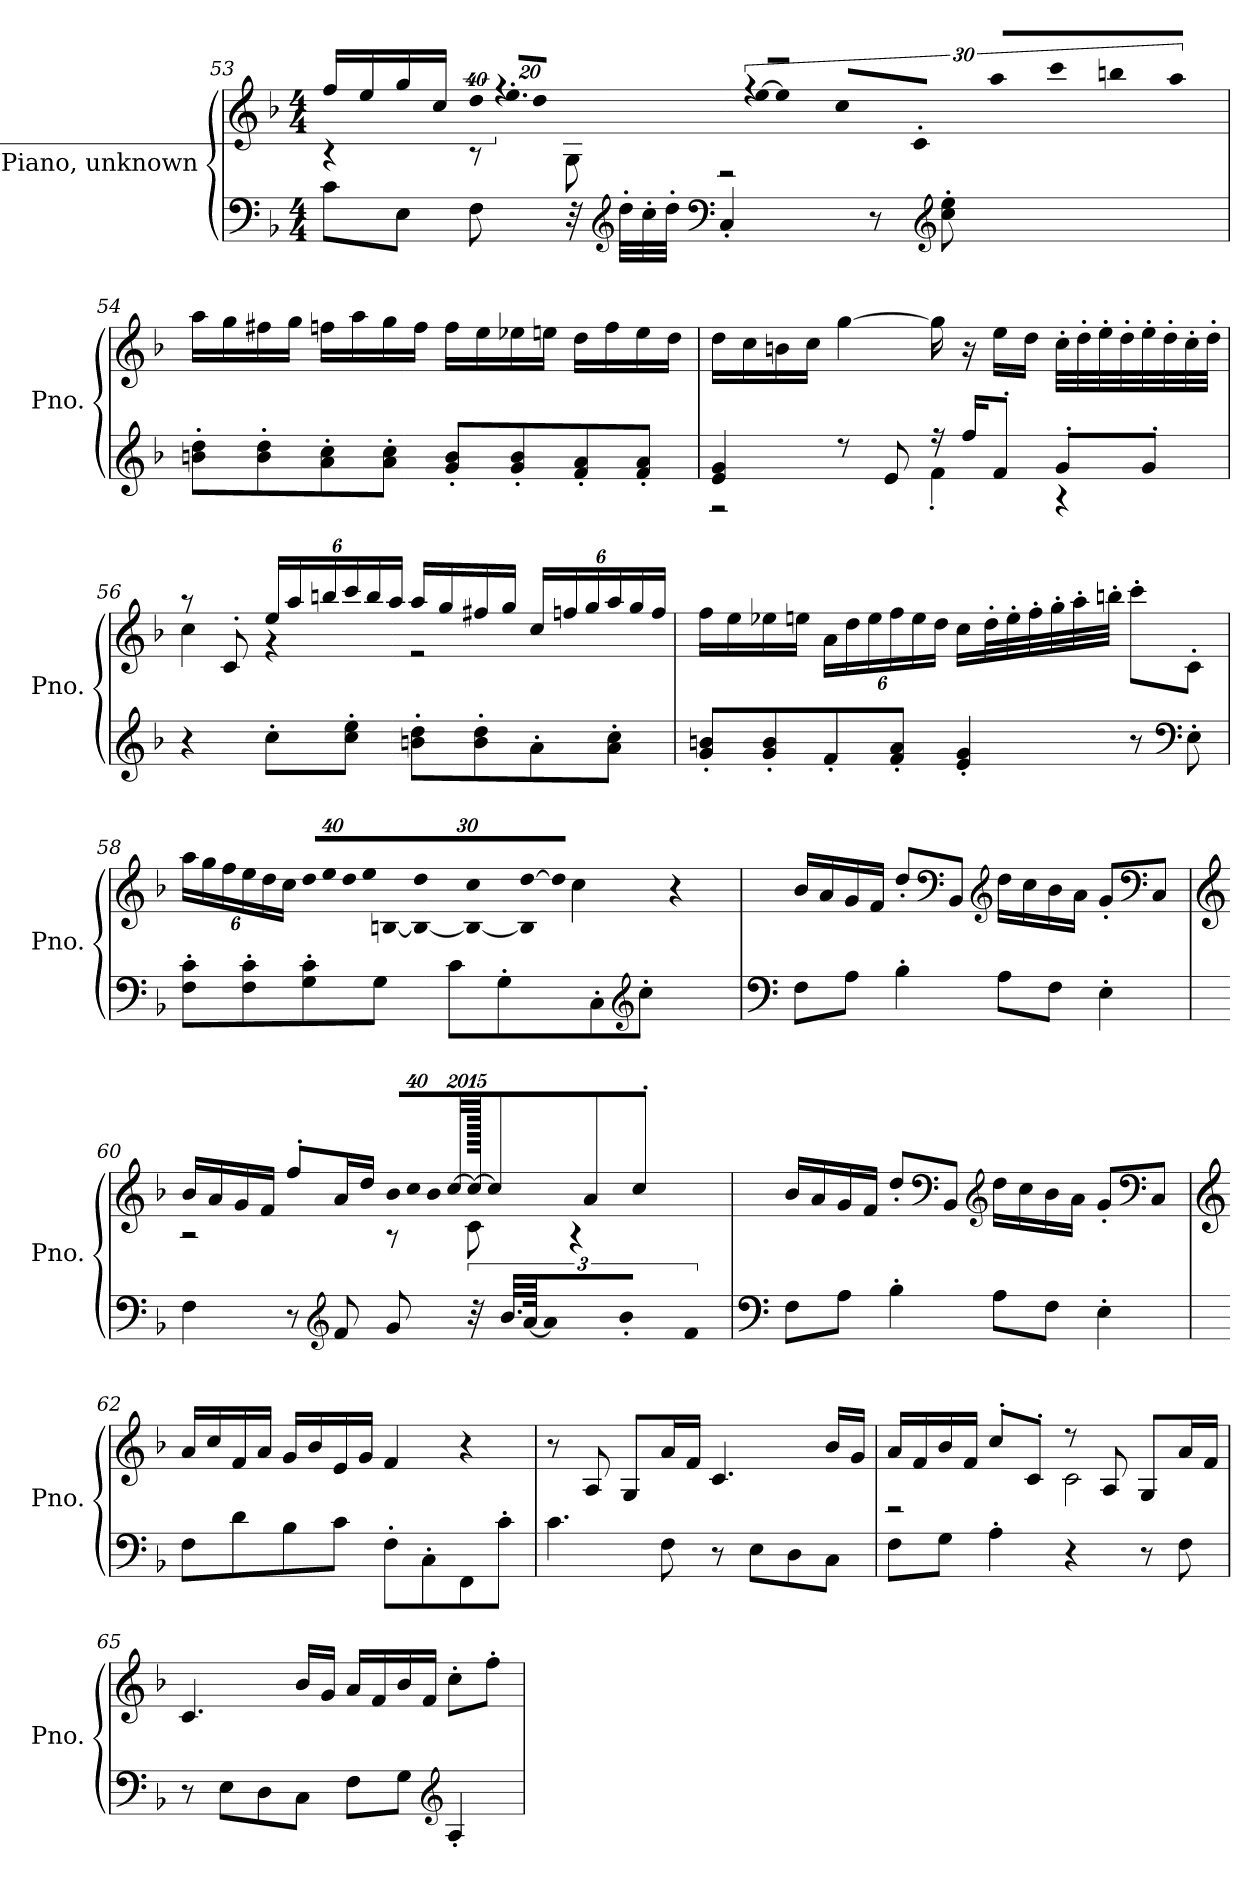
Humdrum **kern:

**kern	**kern
*part1	*part1
*staff2	*staff1
*I"Piano, unknown	*
*I'Pno.	*
!!LO:LB:g=z
*clefF4	*clefG2
*k[b-]	*k[b-]
*M4/4	*M4/4
=53	=53
*	*^
8c\L	16ff/LL	4r
.	16ee/	.
8E\J	16gg/	.
.	16cc/JJ	.
!	!LO:N:vis=32	!
8F\	640%23dd/	8r
!	!LO:N:vis=128	!
.	1920%17r	.
!	!LO:N:vis=64.	!
.	640%17ee'/KLLL	.
!	!LO:N:vis=32	!
.	640%23dd/JJJ	.
!	!LO:N:vis=128	!
.	1920%17r	.
!	!LO:N:vis=256	!
.	[1920%17ee/KKKKL	.
32r	8ee/J]	8G\
*clefG2	*	*
32dd'\LLL	.	.
32cc'\	.	.
32dd'\JJJ	.	.
*clefF4	*	*
4C'/	8cc/L	2r
.	8c'/J	.
8r	16aa/LL	.
.	16ccc/	.
*clefG2	*	*
8cc\' 8ee\'	16bbn/	.
.	16aa/JJ	.
*	*v	*v
=54	=54
8bn\' 8dd\'L	16aa\LL
.	16gg\
8b\' 8dd\'	16ff#X\
.	16gg\JJ
8a\' 8cc\'	16ffn\LL
.	16aa\
8a\' 8cc\'J	16gg\
.	16ff\JJ
8g/' 8b/'L	16ff\LL
.	16ee\
8g/' 8b/'	16ee-X\
.	16een\JJ
8f/' 8a/'	16dd\LL
.	16ff\
8f/' 8a/'J	16ee\
.	16dd\JJ
!!LO:PB:g=z
=55	=55
*^	*
4e/ 4g/	2r	16dd\LL
.	.	16cc\
.	.	16bn\
.	.	16cc\JJ
8r	.	[4gg\
8e/	.	.
16r	4f'\	16gg\]
16ff/KL	.	16r
8f'/J	.	16ee\LL
.	.	16dd\JJ
8g'/L	4r	32cc'\LLL
.	.	32dd'\
.	.	32ee'\
.	.	32dd'\
8g'/J	.	32ee'\
.	.	32dd'\
.	.	32cc'\
.	.	32dd'\JJJ
*v	*v	*
=56	=56
*	*^
4r	8r	4cc\
.	8c'/	.
*	*Xbrackettup	*
8cc'\L	24ee/LL	4r
.	24aa/	.
.	24bbn/	.
8cc\' 8ee\'J	24ccc/	.
.	24bb/	.
.	24aa/JJ	.
8bn\' 8dd\'L	16aa/LL	2r
.	16gg/	.
8b\' 8dd\'	16ff#X/	.
.	16gg/JJ	.
8a'\	24cc/LL	.
.	24ffn/	.
.	24gg/	.
8a\' 8cc\'J	24aa/	.
.	24gg/	.
.	24ff/JJ	.
*	*v	*v
!!LO:LB:g=z
=57	=57
8g/' 8bn/'L	16ff\LL
.	16ee\
8g/' 8b/'	16ee-X\
.	16een\JJ
8f'/	24a\LL
.	24dd\
.	24ee\
8f/' 8a/'J	24ff\
.	24ee\
.	24dd\JJ
4e/' 4g/'	16cc\LL
.	32dd'\L
.	32ee'\
.	32ff'\
.	32gg'\
.	32aa'\
.	32bbn'\JJJ
8r	8ccc'\L
*clefF4	*
8E'\	8c'\J
=58	=58
8F\' 8c\'L	24aa\LL
.	24gg\
.	24ff\
8F\' 8c\'	24ee\
.	24dd\
.	24cc\JJ
!	!LO:N:vis=32
8G\' 8c\'	640%23dd/LLL
!	!LO:N:vis=32
.	640%23ee/
!	!LO:N:vis=32
.	640%23dd/
!	!LO:N:vis=64
.	960%17ee/L
8G\J	.
!	!LO:N:vis=64
.	[960%17Bn/J
!	!LO:N:vis=32
.	640%23B/_ 640%23dd/
!	!LO:N:vis=32
.	640%23B/_ 640%23cc/
!	!LO:N:vis=64
.	960%17B/] [960%17dd/L
!	!LO:N:vis=64
.	960%17dd/JJJJ]
8c\L	.
.	4cc\
8G'\	.
8C'\	.
.	4r
*clefG2	*
8cc'\J	.
1920ryy	.
!!LO:LB:g=z
=59	=59
*clefF4	*
8F\L	16b-/LL
.	16a/
8A\J	16g/
.	16f/JJ
4B-'\	8dd'/L
*	*clefF4
.	8BB-/J
*	*clefG2
8A\L	16dd\LL
.	16cc\
8F\J	16b-\
.	16a\JJ
4E'\	8g'/L
*	*clefF4
.	8C/J
=60	=60
*	*clefG2
*	*^
4F\	16b-/LL	2r
.	16a/	.
.	16g/	.
.	16f/JJ	.
8r	8ff'/L	.
*clefG2	*	*
8f/	16a/L	.
.	16dd/JJ	.
!	!LO:N:vis=32	!
8g/	640%23b-/LLL	8r
!	!LO:N:vis=32	!
.	640%23cc/	.
!	!LO:N:vis=32	!
.	640%23b-/	.
.	[640%11cc/JJ	.
48r	1920cc/_	8c\
.	8cc/]	.
48.b-/LLL	.	.
[96a/K	.	.
32a/]	.	.
32b-'/JJJ	.	.
4f/	.	4r
.	8a/	.
.	8cc'/J	.
1920ryy	.	1920ryy
*	*v	*v
!!LO:LB:g=z
=61	=61
*clefF4	*
8F\L	16b-/LL
.	16a/
8A\J	16g/
.	16f/JJ
4B-'\	8dd'/L
*	*clefF4
.	8BB-/J
*	*clefG2
8A\L	16dd\LL
.	16cc\
8F\J	16b-\
.	16a\JJ
4E'\	8g'/L
*	*clefF4
.	8C/J
=62	=62
*	*clefG2
8F\L	16a/LL
.	16cc/
8d\	16f/
.	16a/JJ
8B-\	16g/LL
.	16b-/
8c\J	16e/
.	16g/JJ
8F'\L	4f/
8C'\	.
8FF\	4r
8c'\J	.
=63	=63
4.c\	8r
.	8A/
.	8G/L
8F\	16a/L
.	16f/JJ
8r	4.c/
8E\L	.
8D\	.
8C\J	16b-/LL
.	16g/JJ
!!LO:LB:g=z
=64	=64
*	*^
8F\L	16a/LL	2r
.	16f/	.
8G\J	16b-/	.
.	16f/JJ	.
4A'\	8cc'/L	.
.	8c'/J	.
4r	8r	2c\
.	8A/	.
8r	8G/L	.
8F\	16a/L	.
.	16f/JJ	.
*	*v	*v
=65	=65
8r	4.c/
8E\L	.
8D\	.
8C\J	16b-/LL
.	16g/JJ
8F\L	16a/LL
.	16f/
8G\J	16b-/
.	16f/JJ
*clefG2	*
4A'/	8cc'\L
.	8ff'\J
=	=
*-	*-
